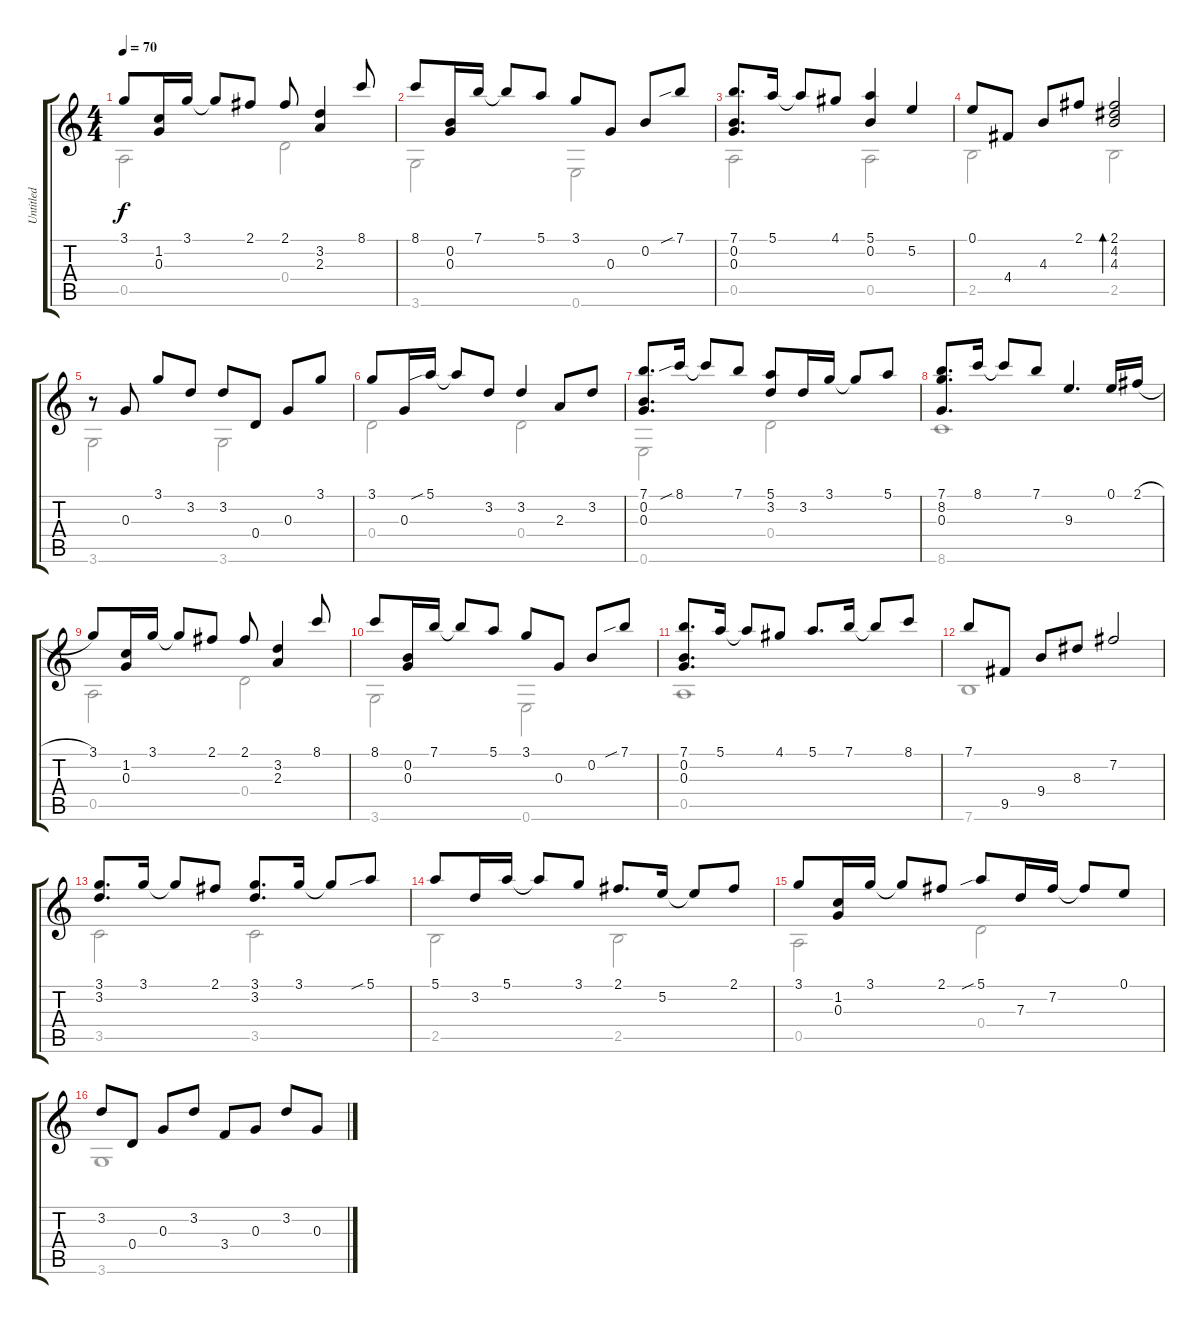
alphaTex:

\track ("Untitled" "Untitled") {instrument acousticguitarnylon}
\staff {score tabs}
\tuning (E4 B3 G3 D3 A2 E2) {hide}
\voice
\ts (4 4)
\tempo 70
\clef g2
\ks c
3.1.8{dy f} (1.2 0.3).16 3.1.16 3.1{t}.8 2.1.8 2.1.8 (3.2 2.3).4 8.1.8 |
8.1.8 (0.2 0.3).16 7.1.16 7.1{t}.8 5.1.8 3.1.8 0.3.8 0.2.8 7.1{sib}.8 |
(7.1 0.2 0.3).8{d} 5.1.16 5.1{t}.8 4.1.8 (5.1 0.2).4 5.2.4 |
0.1.8 4.4.8 4.3.8 2.1.8 (2.1 4.2 4.3).2{bd 30} |
r.8 0.3.8 3.1.8 3.2.8 3.2.8 0.4.8 0.3.8 3.1.8 |
3.1.8 0.3.16 5.1{sib}.16 5.1{t}.8 3.2.8 3.2.4 2.3.8 3.2.8 |
(7.1 0.2 0.3).8{d} 8.1{sib}.16 8.1{t}.8 7.1.8 (5.1 3.2).8 3.2.16 3.1.16 3.1{t}.8 5.1.8 |
(7.1 8.2 0.3).8{d} 8.1.16 8.1{t}.8 7.1.8 9.3.4{d} 0.1.16 2.1{h}.16 |
3.1.8 (1.2 0.3).16 3.1.16 3.1{t}.8 2.1.8 2.1.8 (3.2 2.3).4 8.1.8 |
8.1.8 (0.2 0.3).16 7.1.16 7.1{t}.8 5.1.8 3.1.8 0.3.8 0.2.8 7.1{sib}.8 |
(7.1 0.2 0.3).8{d} 5.1.16 5.1{t}.8 4.1.8 5.1.8{d} 7.1.16 7.1{t}.8 8.1.8 |
7.1.8 9.5.8 9.4.8 8.3.8 7.2.2 |
(3.1 3.2).8{d} 3.1.16 3.1{t}.8 2.1.8 (3.1 3.2).8{d} 3.1.16 3.1{t}.8 5.1{sib}.8 |
5.1.8 3.2.16 5.1.16 5.1{t}.8 3.1.8 2.1.8{d} 5.2.16 5.2{t}.8 2.1.8 |
3.1.8 (1.2 0.3).16 3.1.16 3.1{t}.8 2.1.8 5.1{sib}.8 7.3.16 7.2.16 7.2{t}.8 0.1.8 |
3.2.8 0.4.8 0.3.8 3.2.8 3.4.8 0.3.8 3.2.8 0.3.8
\voice
\clef g2
\ottava regular
\simile none
\ks c
0.5.2{dy f} 0.4.2 |
3.6.2 0.6.2 |
0.5.2 0.5.2 |
2.5.2 2.5.2 |
3.6.2 3.6.2 |
0.4.2 0.4.2 |
0.6.2 0.4.2 |
8.6.1 |
0.5.2 0.4.2 |
3.6.2 0.6.2 |
0.5.1 |
7.6.1 |
3.5.2 3.5.2 |
2.5.2 2.5.2 |
0.5.2 0.4.2 |
3.6.1
